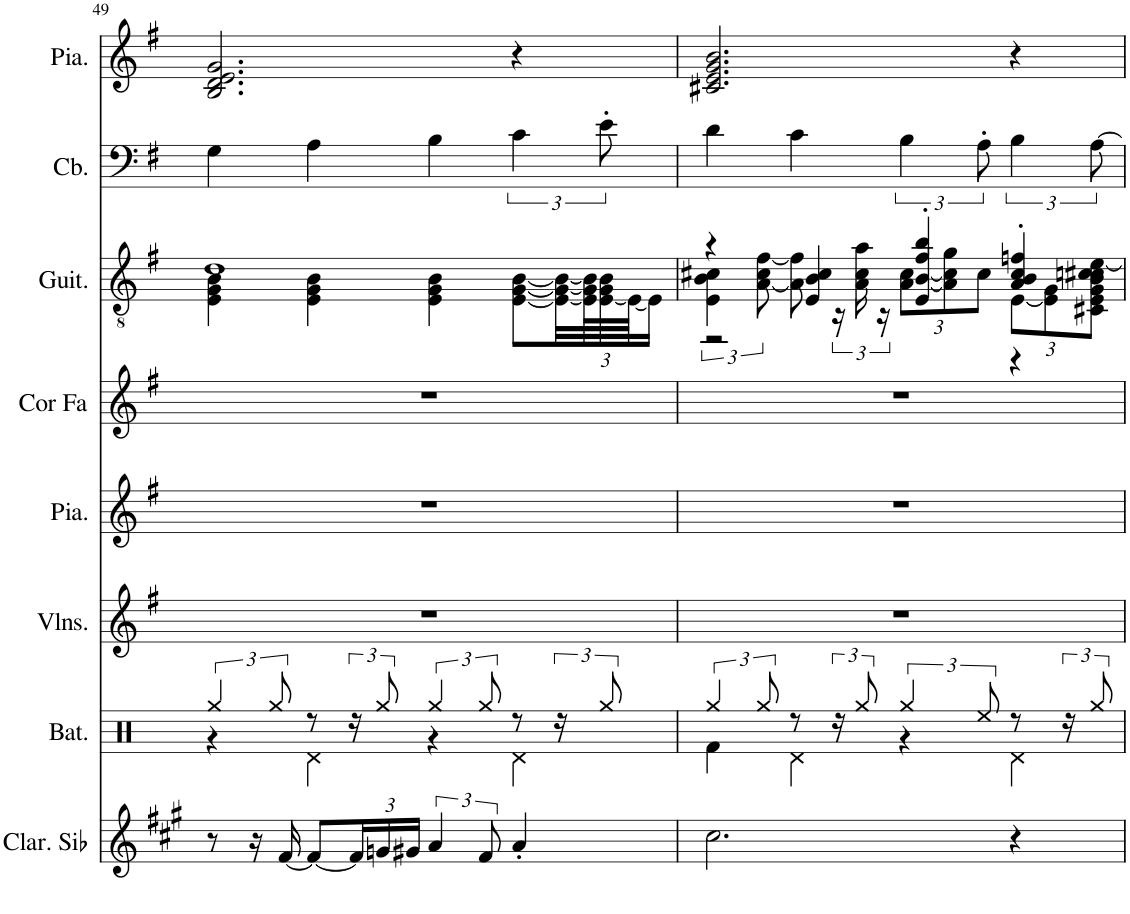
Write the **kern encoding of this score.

**kern	**kern	**kern	**kern	**kern	**kern	**kern	**kern
*part8	*part7	*part6	*part5	*part4	*part3	*part2	*part1
*staff8	*staff7	*staff6	*staff5	*staff4	*staff3	*staff2	*staff1
*I"Clarinette en Sib	*I"Batterie	*I"Violons	*I"Piano	*I"Cor en Fa	*I"Guitare acoustique	*I"Contrebasse	*I"Piano, Moonglow
*I'Clar. Sib	*I'Bat.	*I'Vlns.	*I'Pia.	*I'Cor Fa	*I'Guit.	*I'Cb.	*I'Pia.
!!LO:PB:g=z
*clefG2	*clefX	*clefG2	*clefG2	*clefG2	*clefGv2	*clefF4	*clefG2
*Trd1c2	*	*	*	*Trd4c7	*	*Trd7c12	*
*k[f#c#g#]	*k[]	*k[f#]	*k[f#]	*k[f#]	*k[f#]	*k[f#]	*k[f#]
*M4/4	*M4/4	*M4/4	*M4/4	*M4/4	*M4/4	*M4/4	*M4/4
=49	=49	=49	=49	=49	=49	=49	=49
*	*^	*	*	*	*^	*	*
8r	6Rgg/	4r	1r	1r	1r	1d	4E\ 4G\ 4B\	4G\	2.B/ 2.d/ 2.e/ 2.g/
16r	.	.	.	.	.	.	.	.	.
.	12Rgg/	.	.	.	.	.	.	.	.
[16f#/	.	.	.	.	.	.	.	.	.
8f#/L_	8r	4Rd\	.	.	.	.	4E\ 4G\ 4B\	4A\	.
*Xbrackettup	*	*	*	*	*	*	*	*	*
24f#/L]	24r	.	.	.	.	.	.	.	.
24gn/	12Rgg/	.	.	.	.	.	.	.	.
24g#X/JJ	.	.	.	.	.	.	.	.	.
*brackettup	*	*	*	*	*	*	*	*	*
6a/	6Rgg/	4r	.	.	.	.	4E\ 4G\ 4B\	4B\	.
12f#/	12Rgg/	.	.	.	.	.	.	.	.
4a'/	8r	4Rd\	.	.	.	.	[8E\ [8G\ [8B\L	6c\	4r
.	24r	.	.	.	.	.	32E\_ 32G\_ 32B\_LL	.	.
*	*	*	*	*	*	*	*Xbrackettup	*	*
.	.	.	.	.	.	.	96E\] 96G\] 96B\]L	.	.
.	12Rgg/	.	.	.	.	.	[96E\ 96G\ 96B\	12e'\	.
.	.	.	.	.	.	.	96E\JJ_	.	.
.	.	.	.	.	.	.	16E\JJ]	.	.
=50	=50	=50	=50	=50	=50	=50	=50	=50	=50
*	*	*	*	*	*	*	*brackettup	*	*
*	*	*	*	*	*	*	*^	*	*
2.cc#\	6Rgg/	4Rf\	1r	1r	1r	4r	6E\ 6B\ 6c#X\	2r	4d\	2.c#X/ 2.e/ 2.g/ 2.b/
.	12Rgg/	.	.	.	.	.	[12A\ 12c#\ [12f#\	.	.	.
.	8r	4Rd\	.	.	.	4E/ 4B/ 4c#/	8A\] 8f#\]	.	4c\	.
.	24r	.	.	.	.	.	24r	.	.	.
.	12Rgg/	.	.	.	.	.	24A\ 24c#\ 24a\	.	.	.
.	.	.	.	.	.	.	24r	.	.	.
*	*	*	*	*	*	*	*Xbrackettup	*	*	*
.	6Rgg/	4r	.	.	.	4f#/' 4b/'	[12A\ [12c#\L	4E/ 4B/	6B\	.
.	.	.	.	.	.	.	12A\] 12c#\] 12g\	.	.	.
.	12Ree/	.	.	.	.	.	12c#\J	.	12A'\	.
4r	8r	4Rd\	.	.	.	4A/' 4B/' 4c#/' 4fn/'	[12E\L	4r	6B\	4r
.	.	.	.	.	.	.	12E\] 12G\	.	.	.
.	24r	.	.	.	.	.	.	.	.	.
.	12Rgg/	.	.	.	.	.	12C#X\ 12E\ 12G\ 12B\ 12cn\ 12c#X\ [12e\J	.	[12A\	.
*	*v	*v	*	*	*	*v	*v	*v	*	*
=	=	=	=	=	=	=	=
*-	*-	*-	*-	*-	*-	*-	*-
